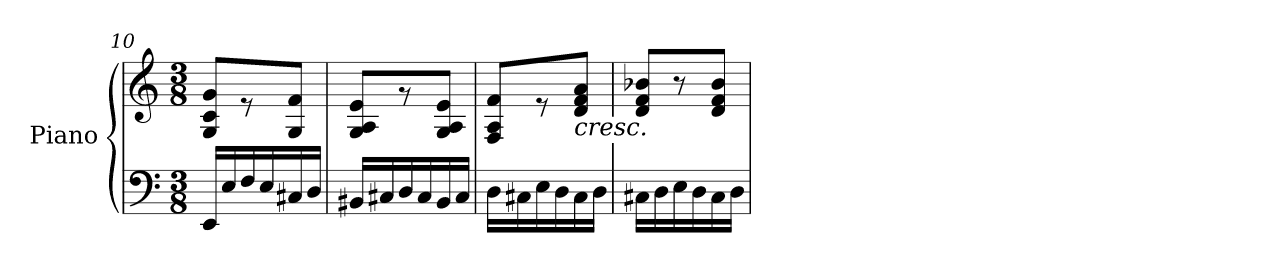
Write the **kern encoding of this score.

**kern	**kern
*part1	*part1
*staff2	*staff1
*I"Piano	*
*I'Pno.	*
*clefF4	*clefG2
*k[]	*k[]
*M3/8	*M3/8
=10	=10
16EE/LL	8G/ 8c/ 8g/L
16E/	.
16F/	8r
16E/	.
16C#X/	8G/ 8f/J
16D/JJ	.
=11	=11
16BB#X/LL	8G/ 8A/ 8e/L
16C#X/	.
16D/	8rg
16C#/	.
16BB#/	8G/ 8A/ 8e/J
16C#/JJ	.
=12	=12
16D\LL	8F/ 8A/ 8f/L
16C#X\	.
16E\	8r
16D\	.
!	!LO:TX:b:i:t=cresc.
16C#\	8d/ 8f/ 8a/J
16D\JJ	.
=13	=13
16C#X\LL	8d/ 8f/ 8b-X/L
16D\	.
16E\	8r
16D\	.
16C#\	8d/ 8f/ 8b-/J
16D\JJ	.
=	=
*-	*-
